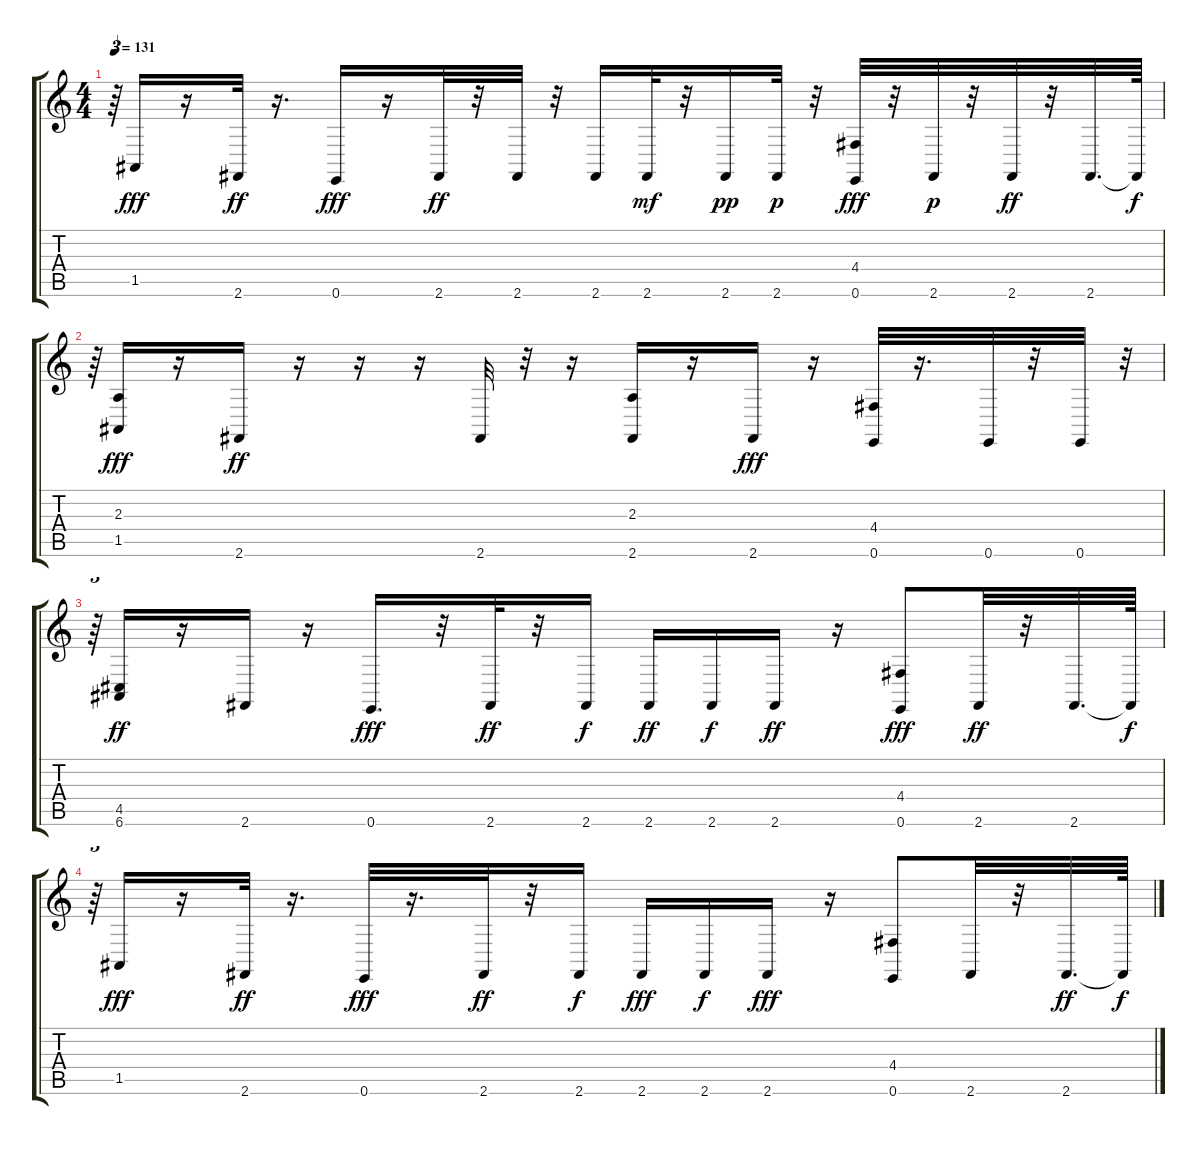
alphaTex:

\track "" {instrument synthdrum}
\staff {score tabs}
\tuning (E4 B3 G3 D3 A2 E2) {hide}
\ts (4 4)
\tempo 131
\clef g2
\ks c
r.64{tu (3 2) dy f} 1.5.16{dy fff} r.16 2.6.32{dy ff} r.16{d} 0.6.16{dy fff} r.16 2.6.32{dy ff} r.32 2.6.32 r.32 2.6.16 2.6.32{dy mf} r.32 2.6.16{dy pp} 2.6.32{dy p} r.32 (4.4 0.6).32{dy fff} r.32 2.6.32{dy p} r.32 2.6.32{dy ff} r.32 2.6.32{d} 2.6{t}.64{dy f} |
r.64{tu (3 2)} (2.3 1.5).16{dy fff} r.16 2.6.16{dy ff} r.16 r.16 r.16 2.6.32 r.32 r.16 (2.3 2.6).16 r.16 2.6.16{dy fff} r.16 (4.4 0.6).32 r.16{d} 0.6.32 r.32 0.6.32 r.32{tu (3 2)} |
r.64{tu (3 2)} (4.5 6.6).16{dy ff} r.16 2.6.16 r.16 0.6.16{d dy fff} r.32 2.6.32{dy ff} r.32 2.6.16{dy f} 2.6.16{dy ff} 2.6.16{dy f} 2.6.16{dy ff} r.16 (4.4 0.6).8{dy fff} 2.6.32{dy ff} r.32 2.6.32{d} 2.6{t}.64{dy f} |
r.64{tu (3 2)} 1.5.16{dy fff} r.16 2.6.32{dy ff} r.16{d} 0.6.32{dy fff} r.16{d} 2.6.32{dy ff} r.32 2.6.16{dy f} 2.6.16{dy fff} 2.6.16{dy f} 2.6.16{dy fff} r.16 (4.4 0.6).8 2.6.32 r.32 2.6.32{d dy ff} 2.6{t}.64{dy f}
